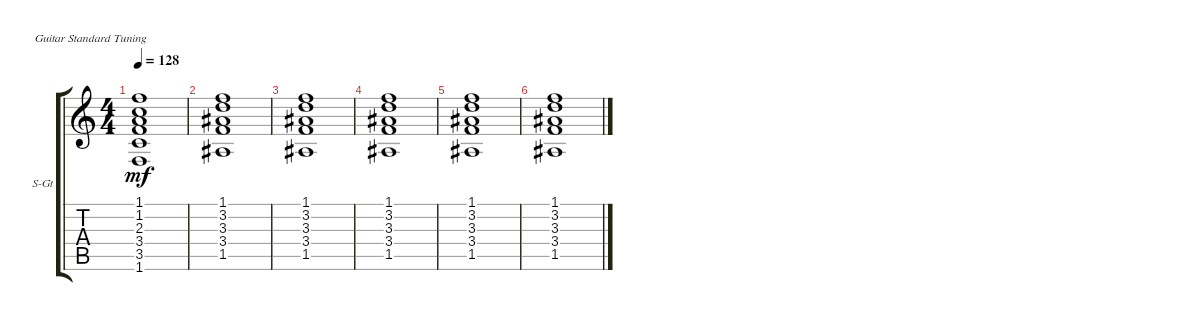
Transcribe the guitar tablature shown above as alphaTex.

\defaultSystemsLayout 4
\bracketExtendMode groupsimilarinstruments
\firstSystemTrackNameOrientation horizontal
\otherSystemsTrackNameOrientation horizontal
\track ("Steel Guitar" "S-Gt") {instrument acousticguitarsteel}
\staff {score tabs}
\tuning (E4 B3 G3 D3 A2 E2)
\ts (4 4)
\tempo 128
\clef g2
\ks c
(1.1 1.2 2.3 3.4 3.5 1.6).1{dy mf} |
(1.5 3.4 3.3 3.2 1.1).1 |
(1.5 3.4 3.3 3.2 1.1).1 |
(1.5 3.4 3.3 3.2 1.1).1 |
(1.5 3.4 3.3 3.2 1.1).1 |
(1.5 3.4 3.3 3.2 1.1).1
